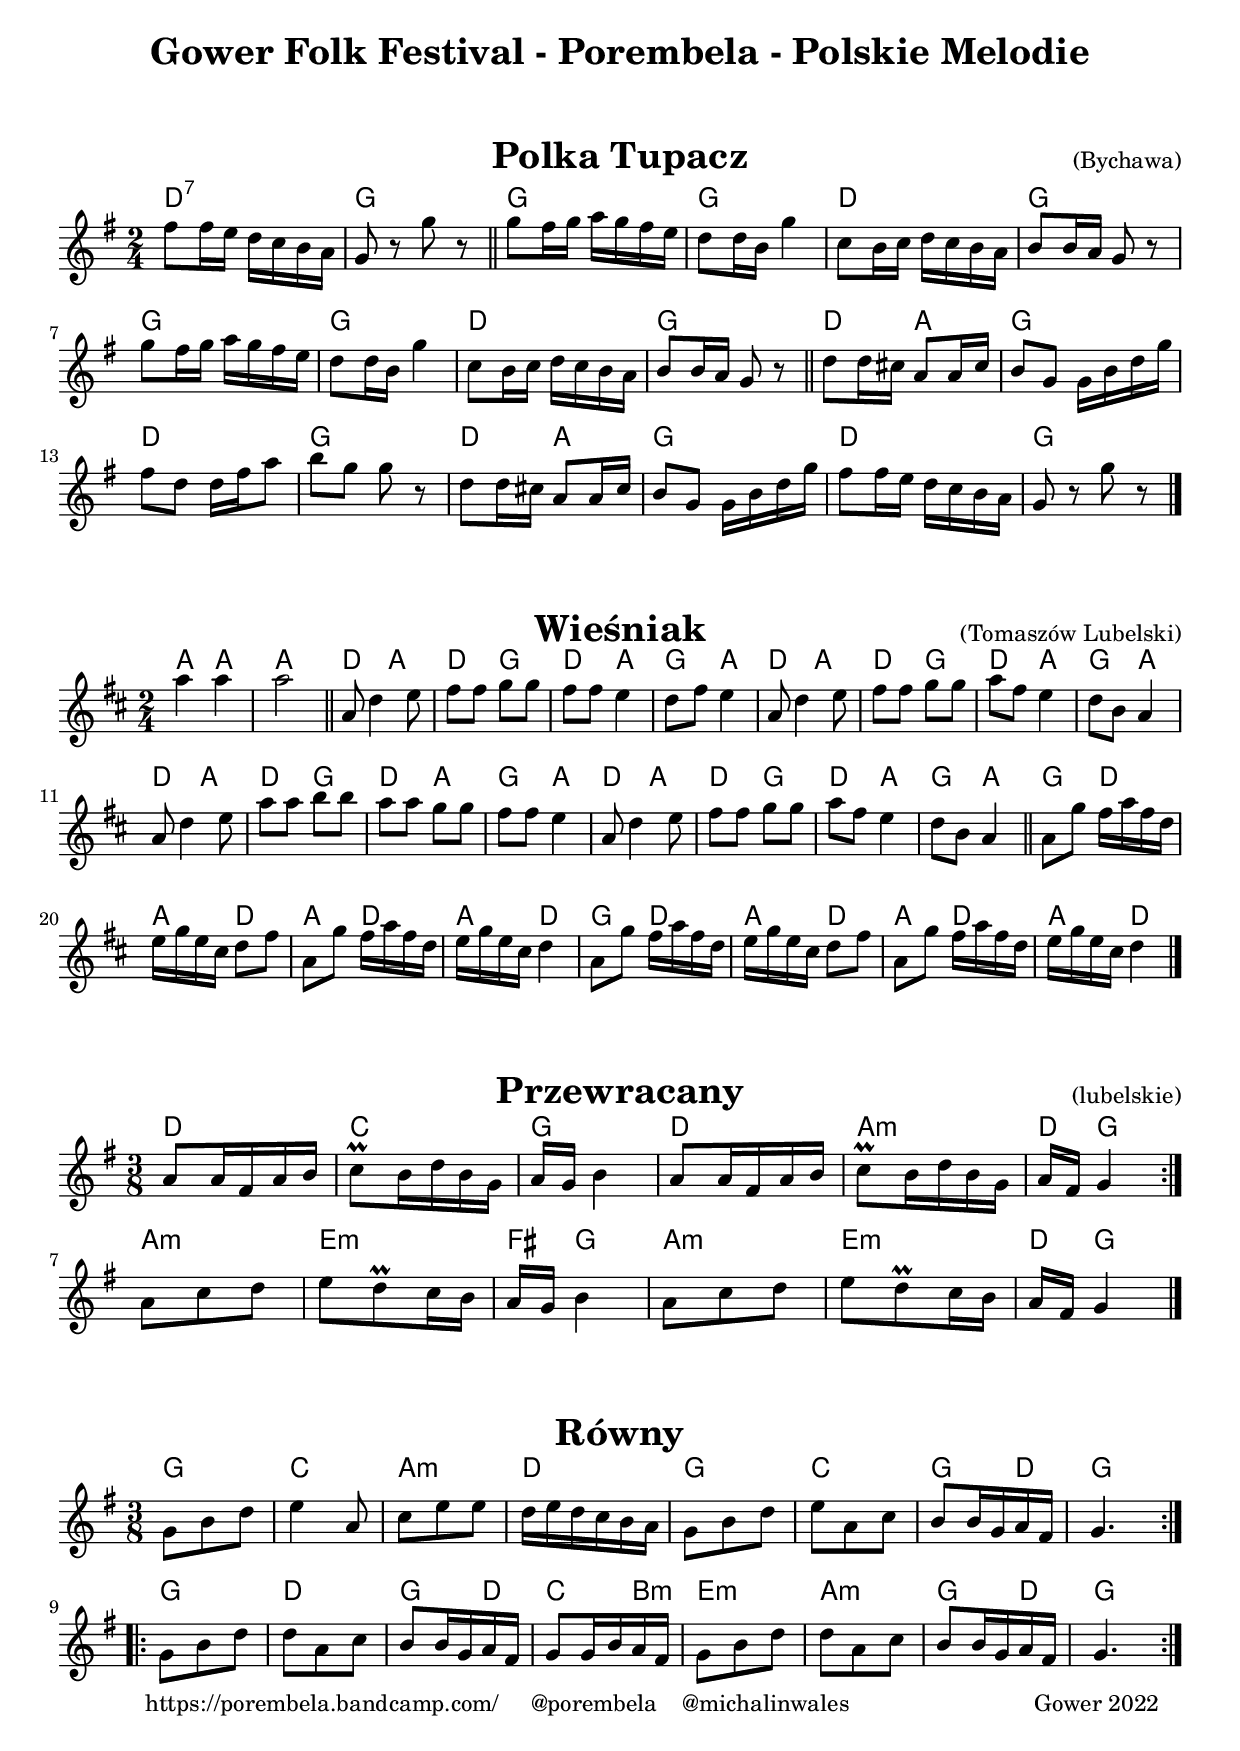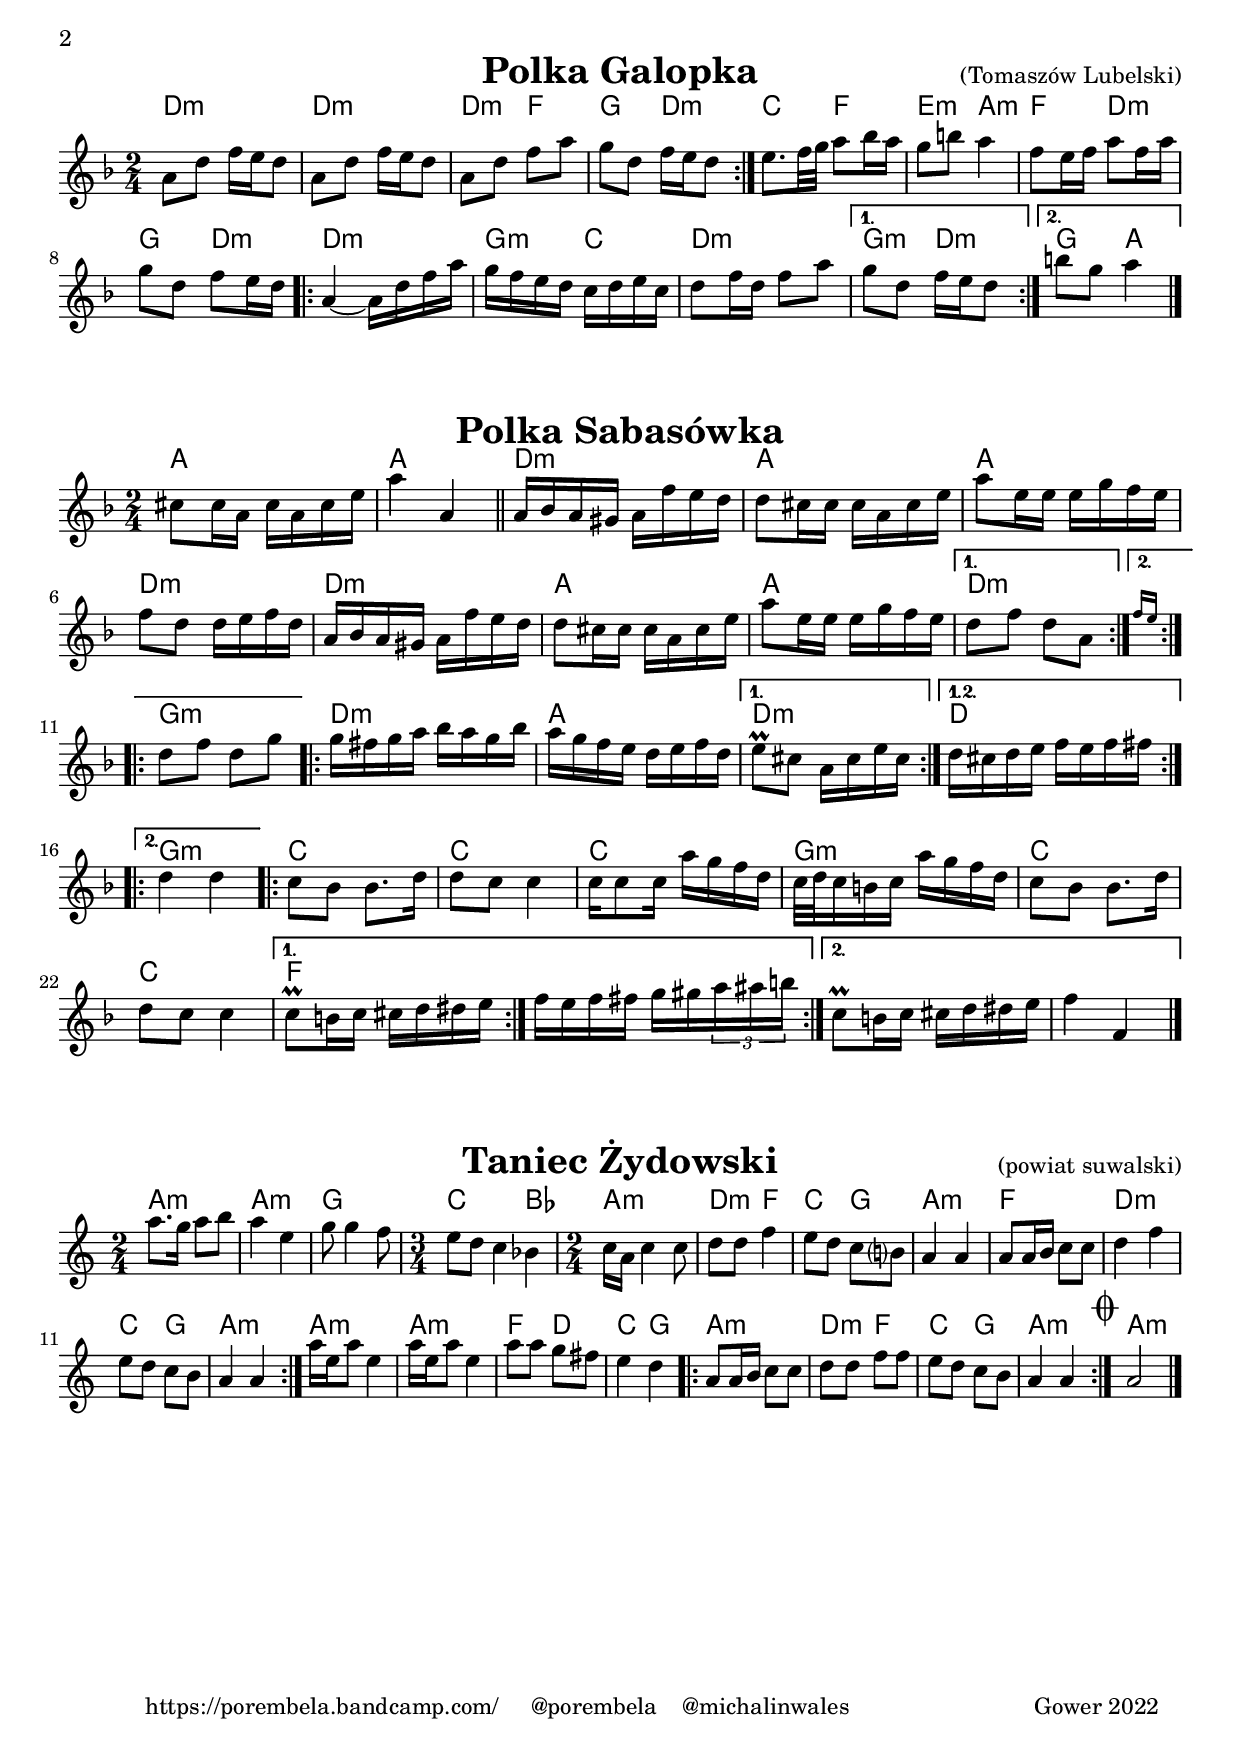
\version "2.18.2"

%variables

%oskar kolberg, lubelskie, strona 107

przewracany_title = "Przewracany"
przewracany_composer = "trad. z lubelskiego"

przewracany_common =  {
  \time 3/8
  \clef treble 
  \key g \major
}

przewracany_melody = \relative g' {
  \przewracany_common 
       
  \repeat volta 2 {
    a8 a16 fis a b c8 \prall b16 d b g a g b4
    a8 a16 fis a b c8 \prall b16 d b g a fis g4
  }
  
  a8 c d e d \prall c16 b a g b4
  a8 c d e d \prall c16 b a fis g4

  \bar "|."

} %relative   

przewracany_chords = \chordmode {
  \przewracany_common
  \repeat volta 2 { 
    d4. c g d a:m d8 g4
  }
  \break
  a4.:m e:m fis8 g4
  a4.:m e:m d8 g4
  \bar "|."
}

%variables

%transkrybcja z youtube

rowny_title = "Równy"
rowny_composer = "trad."

rowny_common =  {
  \time 3/8
  \clef treble 
  \key c \major
}

rowny_melody = \relative c' {
  \rowny_common 
       
  \repeat volta 2 {
    c8 e g a4 d,8 f a a g16 a g f e d
    c8 e g a d, f e e16 c d b c4.
  }
  \repeat volta 2 {
    c8 e g g d f e e16 c d b c8 c16 e d b
    c8 e g g d f e e16 c d b c4.
  }
  
} %relative   

rowny_chords = \chordmode {
  \rowny_common
  
  \repeat volta 2 { 
    c4. f d:m g 
    c4. f c4 g8 c4.
  }
  \break
  \repeat volta 2 {
    c4. g c4 g8 f4 e8:m
    a4.:m d:m c4 g8 c4.
  }
}

%variables

% Polska pieśń i muzyka ludowa - źródła i materiały - Lubelskie
% Tom 4 - Lubelskie VI - strona 166, numer 4794
% Nowa Wieś gmina Tomaszów Lubelski przed 1978; Ignacy Bednarz ur. 1908 - skrzypce
% Zapalski Nowa Wieś nr 38

polka_galopka_title = "Polka Galopka"
polka_galopka_composer = "trad."

polka_galopka_common =  {
  \time 2/4
  \clef treble 
  \key d \minor
}

polka_galopka_melody = \relative a' {
  \polka_galopka_common 
  
  \repeat volta 2 {
    a8 d f16 e d8 
    a8 d f16 e d8
    a8 d f a 
    g8 d f16 e d8
  }
  
  
  e8. f32 g a8 bes16 a 
  g8 b a4
  f8 e16 f a8 f16 a
  g8 d f e16 d
  
  
  \repeat volta 2 {
     a4~ a16 d f a
     g16 f e d c d e c 
     d8 f16 d f8 a
  }
  \alternative {
    { g8 d f16 e d8 }
    { b'8 g a4}
  }
  
  \bar "|."
  
} %relative   

polka_galopka_chords = \chordmode {
  \polka_galopka_common
  d2:m d:m d4:m f g d:m
  
  c4 f e:m a:m
  f d:m g d:m
  d2:m g4:m c
  d2:m g4:m d:m
  g4 a
}

%variables

% Polska pieśń i muzyka ludowa - źródła i materiały - Lubelskie
% Tom 4 - Lubelskie VI - strona 154, numer 4774
% Bychawa przed 2005; Kapela Podkowiacy: kornet, skrzypce, akordeon, kontrabas, bęben z talerzem

polka_tupacz_title = "Polka Tupacz"
polka_tupacz_composer = "trad."

polka_tupacz_common =  {
  \time 2/4
  \clef treble 
  \key g \major
}

polka_tupacz_melody = \relative g'' {
  \polka_tupacz_common 
  fis8 fis16 e d c b a g8 r g' r 
  \bar "||"
  
  \repeat unfold 2 {
     g8 fis16 g a g fis e 
     d8 d16 b g'4
     c,8 b16 c d c b a 
     b8 b16 a g8 r
  }
  
  \bar "||"
  
  d'8 d16 cis a8 a16 cis 
  b8 g g16 b d g
  fis8 d d16 fis a8 
  b8 g g r
  d8 d16 cis a8 a16 cis 
  b8 g g16 b d g
  fis8 fis16 e d c b a 
  g8 r g' r

  \bar "|."
} %relative   

polka_tupacz_chords = \chordmode {
  \polka_tupacz_common
 
   d2:7 g
   
   g2 g d g g g d g
   d4 a g2 d g
   d4 a g2 d g
   
}

%variables

%ze skarbczyka akordeonisty

sabasowka_title = "Polka Sabasówka"
sabasowka_composer = "trad. (Sławomir Czekalski)"

sabasowka_common =  {
  \time 2/4
  \clef treble 
  \key d \minor
}

sabasowka_melody = \relative d'' {
  \sabasowka_common 
  
  cis8 cis16 a cis a cis e 
  a4 a,
  
  \bar "||" 
       
  \repeat volta 2 { 
    a16 bes a gis a f' e d 
    d8 cis16 cis cis a cis e 
    a8 e16 e e g f e 
    f8 d d16 e f d
    a16 bes a gis a f' e d 
    d8 cis16 cis cis a cis e 
    a8 e16 e e g f e 
  }
  \alternative {
    { d8 f d a }
    { \grace { f'16 e } d8 f d g }
  }
  
  \repeat volta 2 { 
    g16 fis g a bes a g bes 
    a16 g f e d e f d 
    e8 \prall cis a16 cis e cis
  }
  \alternative { 
    { d16 cis d e f e f fis }
    { d4 d }
  }
  
  \repeat volta 2 {
    c8 bes bes8. d16 d8 c c4
    c16 c8 c16 a'16 g f d
    c32 d c16 b c a' g f d
    c8 bes bes8. d16 d8 c c4
  }
  \alternative { 
    { 
      c8 \prall b16 c cis d dis e 
      f16 e f fis g gis \tuplet 3/2 { a16 ais b }
    }
    { c,8 \prall b16 c cis d dis e f4 f,}
  }
  
  \bar "||"
  
  \bar "|."
} %relative   

sabasowka_chords = \chordmode {

  a2 a 
  
  \repeat volta 2 {
    d2:m a a d:m 
    d2:m a a d:m
  }
  \repeat volta 2 {
    g2:m d:m a 
  }
  \alternative {
    { d:m }
    { d }
  }
  
  \repeat volta 2 {
    g2:m c c c 
    g:m c c f
  }
 
}

%variables

% Polska pieśń i muzyka ludowa - źródła i materiały - Lubelskie
% Tom 4 - Lubelskie VI - strona 144, numer 4756
% Tomaszów Lubelski 1994
% Aleksander Kowal ur. 1922 - skrzypce
% Kitka Tomaszów Lubelski nr 29

polka_wiesniak_title = "Wieśniak"
polka_wiesniak_composer = "trad. (Tomaszów Lubelski)"

polka_wiesniak_common =  {
  \time 2/4
  \clef treble 
  \key d \major
}

polka_wiesniak_melody = \relative a'' {
  \polka_wiesniak_common 

  a4 a a2 
  
  \bar "||"
  
  a,8 d4 e8 fis8 fis g g fis fis e4 d8 fis e4 
  a,8 d4 e8 fis8 fis g g a fis e4 d8 b a4
  a8 d4 e8 a8 a b b a a g g fis fis e4 
  a,8 d4 e8 fis8 fis g g a fis e4 d8 b a4
  
  \bar "||"
  \repeat unfold 2 {
  a8 g' fis16 a fis d e g e cis d8 fis
  a,8 g' fis16 a fis d e g e cis d4
  }
  \bar "|."
  
} %relative   

polka_wiesniak_chords = \chordmode {
  \polka_wiesniak_common
  a4 a a2
  
  d4 a d g d a g a 
  d4 a d g d a g a 
  d4 a d g d a g a 
  d4 a d g d a g a 
  g4 d a d 
  a4 d a d 
  g4 d a d 
  a4 d a d
}

%variables

% transkrybcja z płyty Muzyka Odnaleziona - Kolberg po żydowsku
% nr. 1 - Taniec żydowski 
% Franciszek Racis (ur. 1922) 1. skrzypce
% Sylwester Jaśkiewicz 2. skrzypce
% Zbigniew Racis bębenek 
% Jasionowo, powiat suwalski, 1992

taniec_zydowski_title = "Taniec Żydowski"
taniec_zydowski_composer = "trad. (powiat suwalski)"

taniec_zydowski_common =  {
  \time 2/4
  \clef treble 
  \key a \minor
}

taniec_zydowski_melody = \relative a'' {
  \taniec_zydowski_common 
       
  \repeat volta 2 {
    a8. g16 a8 b 
    a4 e
    g8 g4 f8
    \time 3/4
    e8 d c4 bes 
    \time 2/4
    c16 a c4 c8 
    d8 d f4
    e8 d c b?
    a4 a 
    
    a8 a16 b16 c8 c 
    d4 f 
    e8 d c b 
    a4 a
  }
    
    a'16 e a8 e4
    a16 e a8 e4
    a8 a g fis
    e4 d 
    
  \repeat volta 2 {
    a8 a16 b c8 c 
    d8 d f8 f
    e8 d c b 
    a4 a
  }
  \mark \markup { \musicglyph #"scripts.coda" }
  a2
  \bar "|."
  
} %relative   

taniec_zydowski_chords = \chordmode {
  \taniec_zydowski_common
  
  a2:m
  a2:m 
  g2
  c2 bes4
  
  a2:m
  d4:m f
  c4 g 
  a2:m
  
  f2
  d2:m 
  c4 g
  a2:m
  
  a2:m
  a2:m
  f4 d c g 
  a2:m
  d4:m f 
  c4 g 
  a2:m
  a2:m
}


\layout {
  \context {
    \ChordNames
   
    \remove "Clef_engraver"
    \remove "Bar_engraver"
    \remove "Bar_number_engraver"
  }
}


\book {
  \paper {
    indent = 0\mm
    scoreTitleMarkup = \markup {
      \fill-line {
        \null
        \fontsize #4 \bold \fromproperty #'header:piece
        \fromproperty #'header:opus
      }
    }
    evenFooterMarkup = \markup {
      \column {
        \fill-line {
          \fromproperty #'header:tagline
        }
      }
    }
    oddFooterMarkup = \markup {
      \column {
        \fill-line {
          \fromproperty #'header:tagline
        }
      }
    }
    
  } %paper
  
  \header { 
    title = "Gower Folk Festival - Porembela - Polskie Melodie"
    subtitle = ""
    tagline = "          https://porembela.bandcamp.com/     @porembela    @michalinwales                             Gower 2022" 
  }
 
  \bookpart {
    \markup { \vspace #2 }
    
    \score {
      \header { 
        piece = \markup { \polka_tupacz_title }
        opus = "(Bychawa)"
      }
       
      <<
        \new ChordNames { \transpose c c' {\polka_tupacz_chords }}
        \new Staff { \transpose c c {\polka_tupacz_melody }}
      >>
    }
    %score
   
    \score {
      \header { 
        piece = \markup { \polka_wiesniak_title }
        opus = "(Tomaszów Lubelski)"
      }
       
      <<
        \new ChordNames { \transpose c c' {\polka_wiesniak_chords }}
        \new Staff { \transpose c c {\polka_wiesniak_melody }}
      >>
    }
    %score
    
    \score {
      \header { 
        piece = \markup { \przewracany_title }
        opus = "(lubelskie)"
      }
       
      <<
        \new ChordNames { \transpose c c' {\przewracany_chords }}
        \new Staff { \transpose c c {\przewracany_melody }}
      >>
    }
    %score
    
    \score {
      \header { 
        piece = \markup { \rowny_title }
        opus = ""
      }
       
      <<
        \new ChordNames { \transpose c g' {\rowny_chords }}
        \new Staff { \transpose c g {\rowny_melody }}
      >>
    }
    %score
    
    \score {
      \header { 
        piece = \markup { \polka_galopka_title }
        opus = "(Tomaszów Lubelski)"
      }
       
      <<
        \new ChordNames { \polka_galopka_chords }
        \new Staff { \polka_galopka_melody }
      >>
    }
    %score
  
    \score {
      \header { 
        piece = \markup { \sabasowka_title }
        opus = ""
      }
       
      <<
        \new ChordNames { \transpose c c {\sabasowka_chords }}
        \new Staff { \transpose c c {\sabasowka_melody }}
      >>
    }
    %score
    
    \score {
      \header { 
        piece = \markup { \taniec_zydowski_title }
        opus = "(powiat suwalski)"
      }
       
      <<
        \new ChordNames { \transpose c c {\taniec_zydowski_chords }}
        \new Staff { \transpose c c {\taniec_zydowski_melody }}
      >>
    }
    %score
    
  }
} %book